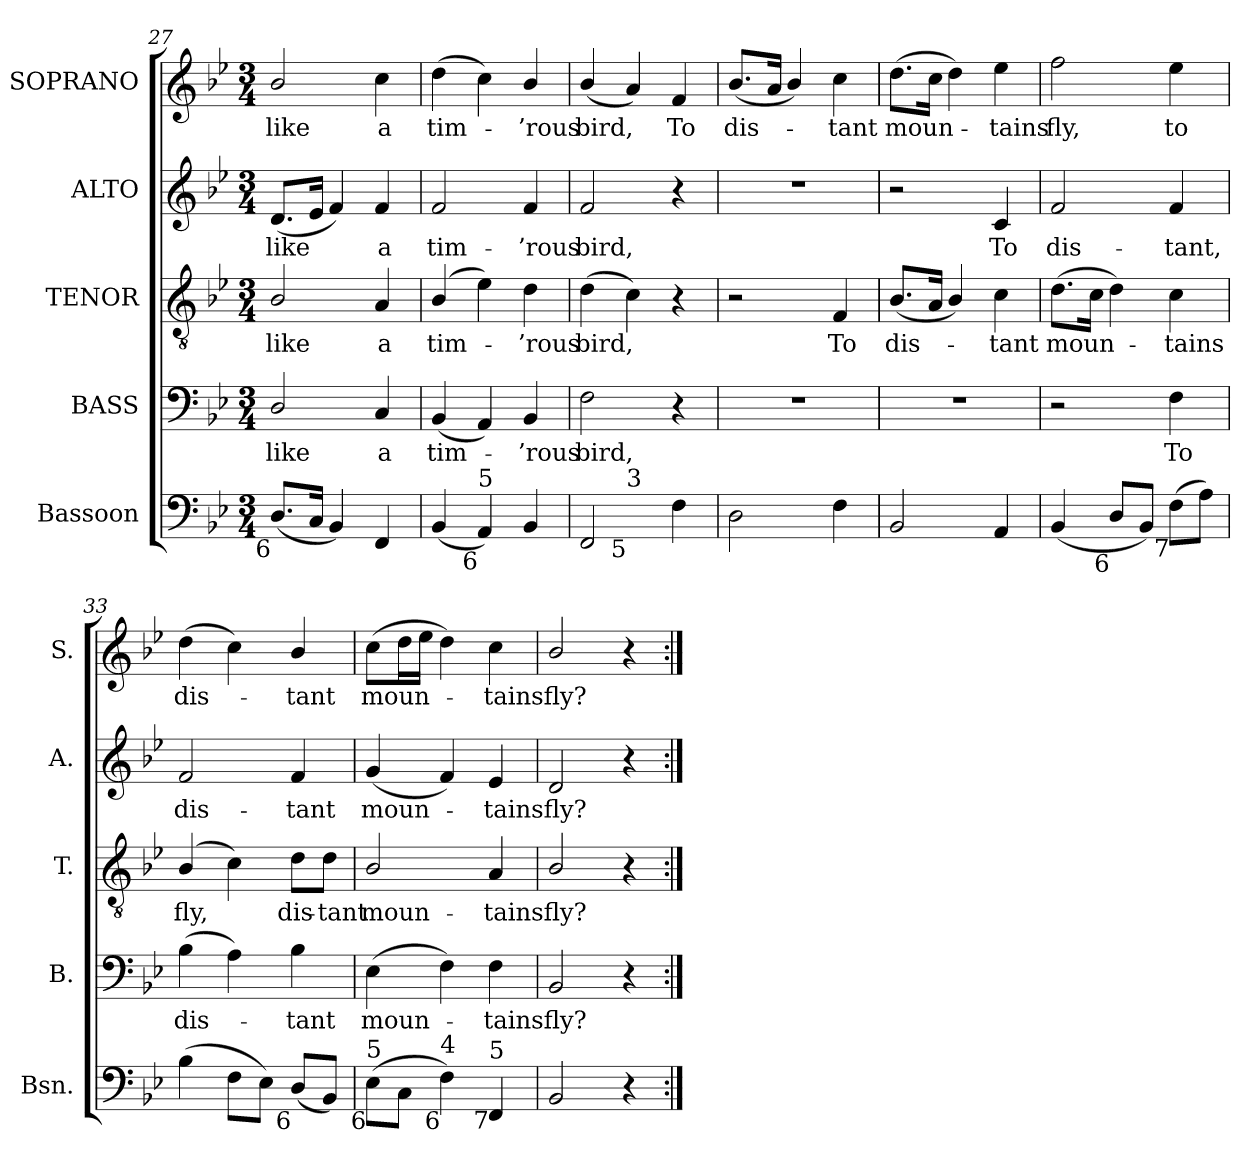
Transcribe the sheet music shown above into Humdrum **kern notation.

**kern	**kern	**text	**kern	**text	**kern	**text	**kern	**text
*part5	*part4	*part4	*part3	*part3	*part2	*part2	*part1	*part1
*staff5	*staff4	*staff4	*staff3	*staff3	*staff2	*staff2	*staff1	*staff1
*I"Bassoon	*I"BASS	*	*I"TENOR	*	*I"ALTO	*	*I"SOPRANO	*
*I'Bsn.	*I'B.	*	*I'T.	*	*I'A.	*	*I'S.	*
*clefF4	*clefF4	*	*clefGv2	*	*clefG2	*	*clefG2	*
*	*	*	*ITrd7c12	*	*	*	*	*
*k[b-e-]	*k[b-e-]	*	*k[b-e-]	*	*k[b-e-]	*	*k[b-e-]	*
*B-:	*B-:	*	*B-:	*	*B-:	*	*B-:	*
*M3/4	*M3/4	*	*M3/4	*	*M3/4	*	*M3/4	*
=27	=27	=27	=27	=27	=27	=27	=27	=27
!	!	!LO:LY:b:color=#000000	!	!	!	!	!	!
!	!	!	!	!LO:LY:b:color=#000000	!	!	!	!
!	!	!	!	!	!	!LO:LY:b:color=#000000	!	!
!LO:TX:b:rj:t=6	!	!	!	!	!	!	!	!
!	!	!	!	!	!	!	!	!LO:LY:b:color=#000000
(8.Di/L	2Di/	like	2BB-i/	like	(8.di/L	like	2b-i/	like
16Ci/Jk	.	.	.	.	16e-i/Jk	.	.	.
4BB-i/)	.	.	.	.	4fi/)	.	.	.
!	!	!LO:LY:b:color=#000000	!	!	!	!	!	!
!	!	!	!	!LO:LY:b:color=#000000	!	!	!	!
!	!	!	!	!	!	!LO:LY:b:color=#000000	!	!
!	!	!	!	!	!	!	!	!LO:LY:b:color=#000000
4FFi/	4Ci/	a	4AAi/	a	4fi/	a	4cci\	a
=28	=28	=28	=28	=28	=28	=28	=28	=28
!	!	!LO:LY:b:color=#000000	!	!	!	!	!	!
!	!	!	!	!LO:LY:b:color=#000000	!	!	!	!
!	!	!	!	!	!	!LO:LY:b:color=#000000	!	!
!	!	!	!	!	!	!	!	!LO:LY:b:color=#000000
(4BB-i/	(4BB-i/	tim-	(4BB-i/	tim-	2fi/	tim-	(4ddi\	tim-
!LO:TX:b:rj:t=6	!	!	!	!	!	!	!	!
!LO:TX:t=5	!	!	!	!	!	!	!	!
4AAi/)	4AAi/)	.	4E-i\)	.	.	.	4cci\)	.
!	!	!LO:LY:b:color=#000000	!	!	!	!	!	!
!	!	!	!	!LO:LY:b:color=#000000	!	!	!	!
!	!	!	!	!	!	!LO:LY:b:color=#000000	!	!
!	!	!	!	!	!	!	!	!LO:LY:b:color=#000000
4BB-i/	4BB-i/	-’rous	4Di\	-’rous	4fi/	-’rous	4b-i/	-’rous
=29	=29	=29	=29	=29	=29	=29	=29	=29
!	!	!LO:LY:b:color=#000000	!	!	!	!	!	!
!	!	!	!	!LO:LY:b:color=#000000	!	!	!	!
!	!	!	!	!	!	!LO:LY:b:color=#000000	!	!
!LO:TX:b:rj:t=6	!	!	!	!	!	!	!	!
!LO:TX:t=4	!	!	!	!	!	!	!	!
!	!	!	!	!	!	!	!	!LO:LY:b:color=#000000
*^	*	*	*	*	*	*	*	*
2FFi/	4ryy	2Fi\	bird,	(4Di\	bird,	2fi/	bird,	(4b-i/	bird,
!	!LO:TX:b:rj:t=5	!	!	!	!	!	!	!	!
!	!LO:TX:t=3	!	!	!	!	!	!	!	!
.	2ryy	.	.	4Ci\)	.	.	.	4ai/)	.
!	!	!	!	!	!	!	!	!	!LO:LY:b:color=#000000
4Fi\	.	4r	.	4r	.	4r	.	4fi/	To
=30	=30	=30	=30	=30	=30	=30	=30	=30	=30
!	!	!LO:N:vis=1	!	!	!	!LO:N:vis=1	!	!	!
*v	*v	*	*	*	*	*	*	*	*
*^	*	*	*	*	*	*	*	*
!LO:TX:b:rj:t=6	!	!	!	!	!	!	!	!	!
!	!	!	!	!	!	!	!	!	!LO:LY:b:color=#000000
*v	*v	*	*	*	*	*	*	*	*
2Di\	2.r	.	2r	.	2.r	.	(8.b-i/L	dis-
.	.	.	.	.	.	.	16ai/Jk	.
.	.	.	.	.	.	.	4b-i/)	.
!	!	!	!	!LO:LY:b:color=#000000	!	!	!	!
!	!	!	!	!	!	!	!	!LO:LY:b:color=#000000
4Fi\	.	.	4FFi/	To	.	.	4cci\	-tant
=31	=31	=31	=31	=31	=31	=31	=31	=31
!	!LO:N:vis=1	!	!	!	!	!	!	!
!	!	!	!	!LO:LY:b:color=#000000	!	!	!	!
!	!	!	!	!	!	!	!	!LO:LY:b:color=#000000
2BB-i/	2.r	.	(8.BB-i/L	dis-	2r	.	(8.ddi\L	moun-
.	.	.	16AAi/Jk	.	.	.	16cci\Jk	.
.	.	.	4BB-i/)	.	.	.	4ddi\)	.
!	!	!	!	!LO:LY:b:color=#000000	!	!	!	!
!	!	!	!	!	!	!LO:LY:b:color=#000000	!	!
!	!	!	!	!	!	!	!	!LO:LY:b:color=#000000
4AAi/	.	.	4Ci\	-tant	4ci/	To	4ee-i\	-tains
!!LO:LB:g=z
=32	=32	=32	=32	=32	=32	=32	=32	=32
!	!	!	!	!LO:LY:b:color=#000000	!	!	!	!
!	!	!	!	!	!	!LO:LY:b:color=#000000	!	!
!	!	!	!	!	!	!	!	!LO:LY:b:color=#000000
(4BB-i/	2r	.	(8.Di\L	moun-	2fi/	dis-	2ffi\	fly,
.	.	.	16Ci\Jk	.	.	.	.	.
!LO:TX:b:rj:t=6	!	!	!	!	!	!	!	!
8Di/L	.	.	4Di\)	.	.	.	.	.
8BB-i/J)	.	.	.	.	.	.	.	.
!	!	!LO:LY:b:color=#000000	!	!	!	!	!	!
!	!	!	!	!LO:LY:b:color=#000000	!	!	!	!
!	!	!	!	!	!	!LO:LY:b:color=#000000	!	!
!LO:TX:b:rj:t=7	!	!	!	!	!	!	!	!
!	!	!	!	!	!	!	!	!LO:LY:b:color=#000000
(8Fi\L	4Fi\	To	4Ci\	-tains	4fi/	-tant,	4ee-i\	to
8Ai\J)	.	.	.	.	.	.	.	.
=33	=33	=33	=33	=33	=33	=33	=33	=33
!	!	!LO:LY:b:color=#000000	!	!	!	!	!	!
!	!	!	!	!LO:LY:b:color=#000000	!	!	!	!
!	!	!	!	!	!	!LO:LY:b:color=#000000	!	!
!	!	!	!	!	!	!	!	!LO:LY:b:color=#000000
(4B-i\	(4B-i\	dis-	(4BB-i/	fly,	2fi/	dis-	(4ddi\	dis-
8Fi\L	4Ai\)	.	4Ci\)	.	.	.	4cci\)	.
8E-i\J)	.	.	.	.	.	.	.	.
!	!	!LO:LY:b:color=#000000	!	!	!	!	!	!
!	!	!	!	!LO:LY:b:color=#000000	!	!	!	!
!	!	!	!	!	!	!LO:LY:b:color=#000000	!	!
!LO:TX:b:rj:t=6	!	!	!	!	!	!	!	!
!	!	!	!	!	!	!	!	!LO:LY:b:color=#000000
(8Di/L	4B-i\	-tant	8Di\L	dis-	4fi/	-tant	4b-i/	-tant
!	!	!	!	!LO:LY:b:color=#000000	!	!	!	!
8BB-i/J)	.	.	8Di\J	-tant	.	.	.	.
=34	=34	=34	=34	=34	=34	=34	=34	=34
!	!	!LO:LY:b:color=#000000	!	!	!	!	!	!
!	!	!	!	!LO:LY:b:color=#000000	!	!	!	!
!	!	!	!	!	!	!LO:LY:b:color=#000000	!	!
!LO:TX:b:rj:t=6	!	!	!	!	!	!	!	!
!LO:TX:t=5	!	!	!	!	!	!	!	!
!	!	!	!	!	!	!	!	!LO:LY:b:color=#000000
(8E-i\L	(4E-i\	moun-	2BB-i/	moun-	(4gi/	moun-	(8cci\L	moun-
8Ci\J	.	.	.	.	.	.	16ddi\L	.
.	.	.	.	.	.	.	16ee-i\JJ	.
!LO:TX:b:rj:t=6	!	!	!	!	!	!	!	!
!LO:TX:t=4	!	!	!	!	!	!	!	!
4Fi\)	4Fi\)	.	.	.	4fi/)	.	4ddi\)	.
!	!	!LO:LY:b:color=#000000	!	!	!	!	!	!
!	!	!	!	!LO:LY:b:color=#000000	!	!	!	!
!	!	!	!	!	!	!LO:LY:b:color=#000000	!	!
!LO:TX:b:rj:t=7	!	!	!	!	!	!	!	!
!LO:TX:t=5	!	!	!	!	!	!	!	!
!	!	!	!	!	!	!	!	!LO:LY:b:color=#000000
4FFi/	4Fi\	-tains	4AAi/	-tains	4e-i/	-tains	4cci\	-tains
=35	=35	=35	=35	=35	=35	=35	=35	=35
!	!	!LO:LY:b:color=#000000	!	!	!	!	!	!
!	!	!	!	!LO:LY:b:color=#000000	!	!	!	!
!	!	!	!	!	!	!LO:LY:b:color=#000000	!	!
!	!	!	!	!	!	!	!	!LO:LY:b:color=#000000
2BB-i/	2BB-i/	fly?	2BB-i/	fly?	2di/	fly?	2b-i/	fly?
4r	4r	.	4r	.	4r	.	4r	.
=:|!	=:|!	=:|!	=:|!	=:|!	=:|!	=:|!	=:|!	=:|!
*-	*-	*-	*-	*-	*-	*-	*-	*-
